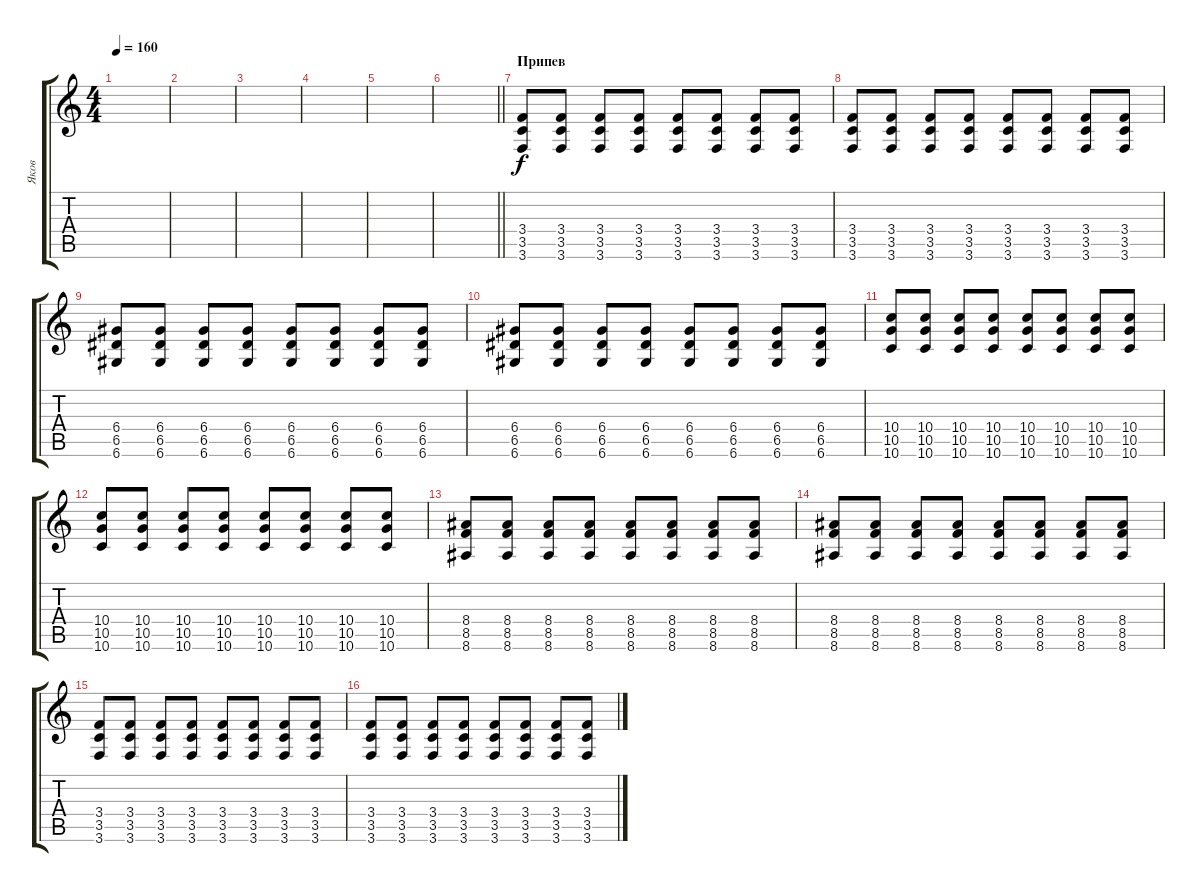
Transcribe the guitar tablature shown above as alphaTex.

\track ("Яков" "Яков") {instrument distortionguitar}
\staff {score tabs}
\tuning (E4 B3 G3 D3 A2 D2) {hide}
\ts (4 4)
\tempo 160
\clef g2
\ks c
|
|
|
|
|
\barLineRight lightlight
|
\section ("" "Припев")
(3.4 3.5 3.6).8 (3.4 3.5 3.6).8 (3.4 3.5 3.6).8 (3.4 3.5 3.6).8 (3.4 3.5 3.6).8 (3.4 3.5 3.6).8 (3.4 3.5 3.6).8 (3.4 3.5 3.6).8 |
(3.4 3.5 3.6).8 (3.4 3.5 3.6).8 (3.4 3.5 3.6).8 (3.4 3.5 3.6).8 (3.4 3.5 3.6).8 (3.4 3.5 3.6).8 (3.4 3.5 3.6).8 (3.4 3.5 3.6).8 |
(6.4 6.5 6.6).8 (6.4 6.5 6.6).8 (6.4 6.5 6.6).8 (6.4 6.5 6.6).8 (6.4 6.5 6.6).8 (6.4 6.5 6.6).8 (6.4 6.5 6.6).8 (6.4 6.5 6.6).8 |
(6.4 6.5 6.6).8 (6.4 6.5 6.6).8 (6.4 6.5 6.6).8 (6.4 6.5 6.6).8 (6.4 6.5 6.6).8 (6.4 6.5 6.6).8 (6.4 6.5 6.6).8 (6.4 6.5 6.6).8 |
(10.4 10.5 10.6).8 (10.4 10.5 10.6).8 (10.4 10.5 10.6).8 (10.4 10.5 10.6).8 (10.4 10.5 10.6).8 (10.4 10.5 10.6).8 (10.4 10.5 10.6).8 (10.4 10.5 10.6).8 |
(10.4 10.5 10.6).8 (10.4 10.5 10.6).8 (10.4 10.5 10.6).8 (10.4 10.5 10.6).8 (10.4 10.5 10.6).8 (10.4 10.5 10.6).8 (10.4 10.5 10.6).8 (10.4 10.5 10.6).8 |
(8.4 8.5 8.6).8 (8.4 8.5 8.6).8 (8.4 8.5 8.6).8 (8.4 8.5 8.6).8 (8.4 8.5 8.6).8 (8.4 8.5 8.6).8 (8.4 8.5 8.6).8 (8.4 8.5 8.6).8 |
(8.4 8.5 8.6).8 (8.4 8.5 8.6).8 (8.4 8.5 8.6).8 (8.4 8.5 8.6).8 (8.4 8.5 8.6).8 (8.4 8.5 8.6).8 (8.4 8.5 8.6).8 (8.4 8.5 8.6).8 |
(3.4 3.5 3.6).8 (3.4 3.5 3.6).8 (3.4 3.5 3.6).8 (3.4 3.5 3.6).8 (3.4 3.5 3.6).8 (3.4 3.5 3.6).8 (3.4 3.5 3.6).8 (3.4 3.5 3.6).8 |
(3.4 3.5 3.6).8 (3.4 3.5 3.6).8 (3.4 3.5 3.6).8 (3.4 3.5 3.6).8 (3.4 3.5 3.6).8 (3.4 3.5 3.6).8 (3.4 3.5 3.6).8 (3.4 3.5 3.6).8
